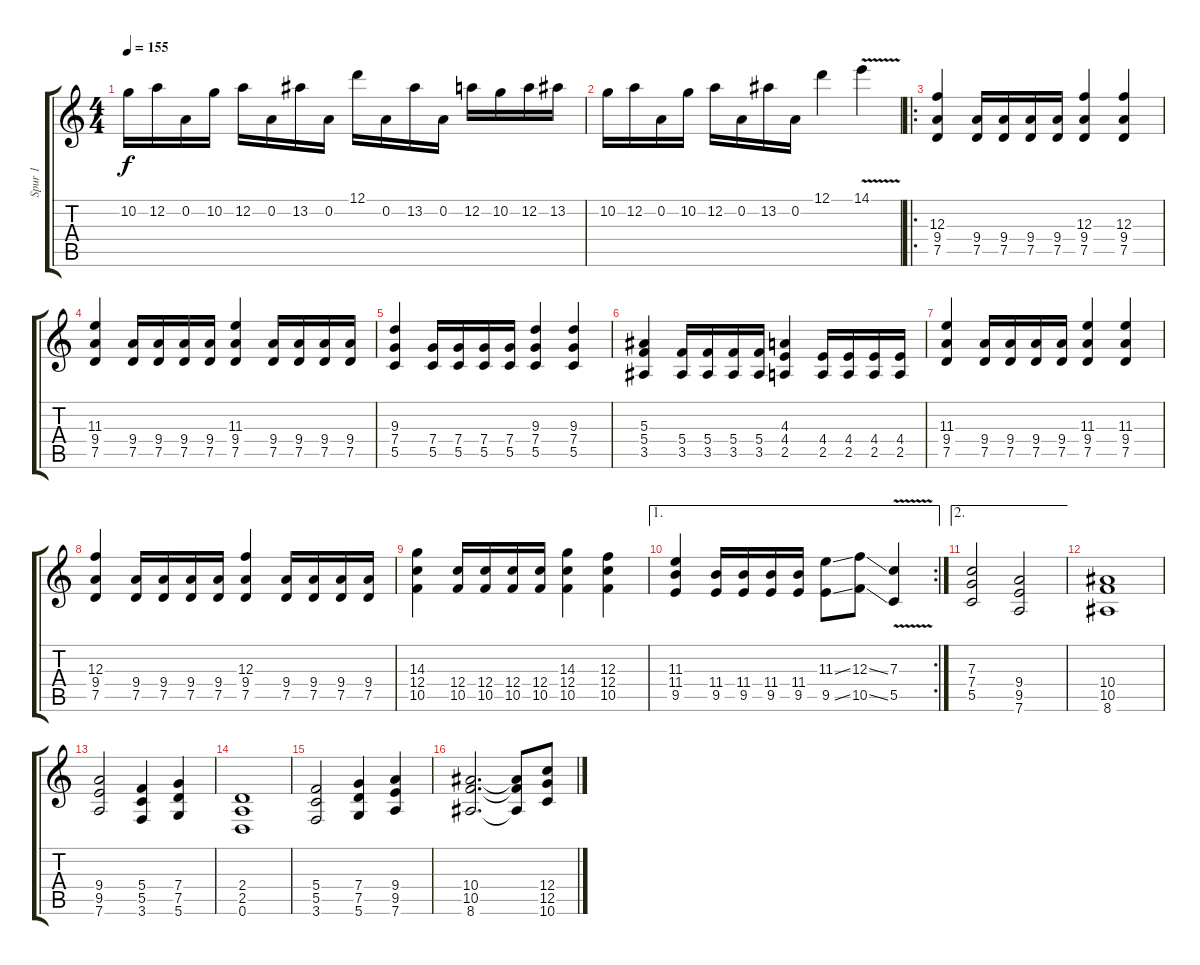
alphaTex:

\track ("Spur 1" "Spur 1") {instrument distortionguitar}
\staff {score tabs}
\tuning (D4 A3 F3 C3 G2 D2) {hide}
\ts (4 4)
\tempo 155
\clef g2
\ks c
10.2.16{dy f} 12.2.16 0.2.16 10.2.16 12.2.16 0.2.16 13.2.16 0.2.16 12.1.16 0.2.16 13.2.16 0.2.16 12.2.16 10.2.16 12.2.16 13.2.16 |
10.2.16 12.2.16 0.2.16 10.2.16 12.2.16 0.2.16 13.2.16 0.2.16 12.1.4 14.1{v}.4 |
\ro
(12.3 9.4 7.5).4 (9.4 7.5).16 (9.4 7.5).16 (9.4 7.5).16 (9.4 7.5).16 (12.3 9.4 7.5).4 (12.3 9.4 7.5).4 |
(11.3 9.4 7.5).4 (9.4 7.5).16 (9.4 7.5).16 (9.4 7.5).16 (9.4 7.5).16 (11.3 9.4 7.5).4 (9.4 7.5).16 (9.4 7.5).16 (9.4 7.5).16 (9.4 7.5).16 |
(9.3 7.4 5.5).4 (7.4 5.5).16 (7.4 5.5).16 (7.4 5.5).16 (7.4 5.5).16 (9.3 7.4 5.5).4 (9.3 7.4 5.5).4 |
(5.3 5.4 3.5).4 (5.4 3.5).16 (5.4 3.5).16 (5.4 3.5).16 (5.4 3.5).16 (4.3 4.4 2.5).4 (4.4 2.5).16 (4.4 2.5).16 (4.4 2.5).16 (4.4 2.5).16 |
(11.3 9.4 7.5).4 (9.4 7.5).16 (9.4 7.5).16 (9.4 7.5).16 (9.4 7.5).16 (11.3 9.4 7.5).4 (11.3 9.4 7.5).4 |
(12.3 9.4 7.5).4 (9.4 7.5).16 (9.4 7.5).16 (9.4 7.5).16 (9.4 7.5).16 (12.3 9.4 7.5).4 (9.4 7.5).16 (9.4 7.5).16 (9.4 7.5).16 (9.4 7.5).16 |
(14.3 12.4 10.5).4 (12.4 10.5).16 (12.4 10.5).16 (12.4 10.5).16 (12.4 10.5).16 (14.3 12.4 10.5).4 (12.3 12.4 10.5).4 |
\ae 1
\rc 2
(11.3 11.4 9.5).4 (11.4 9.5).16 (11.4 9.5).16 (11.4 9.5).16 (11.4 9.5).16 (11.3{ss} 9.5{ss}).8 (12.3{ss} 10.5{ss}).8 (7.3{v} 5.5{v}).4 |
\ae 2
(7.3 7.4 5.5).2 (9.4 9.5 7.6).2 |
(10.4 10.5 8.6).1 |
(9.4 9.5 7.6).2 (5.4 5.5 3.6).4 (7.4 7.5 5.6).4 |
(2.4 2.5 0.6).1 |
(5.4 5.5 3.6).2 (7.4 7.5 5.6).4 (9.4 9.5 7.6).4 |
(10.4 10.5 8.6).2{d} (10.4{t} 10.5{t} 8.6{t}).8 (12.4 12.5 10.6).8
